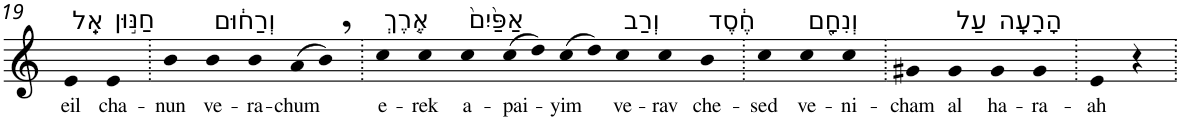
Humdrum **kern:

**kern	**text
*part1	*part1
*staff1	*staff1
*I"Piano	*
*I'Pno	*
!!LO:PB:g=z
*clefG2	*
*k[]	*
=19	=19
!LO:TX:a:t=אֵֽל	!
!	!LO:LY:b
4e	eil
!LO:TX:a:t=חַנּ֣וּן	!
!	!LO:LY:b
4e	cha-
=20.	=20.
!	!LO:LY:b
4b	-nun
!LO:TX:a:t=וְרַח֔וּם	!
!	!LO:LY:b
4b	ve-
!	!LO:LY:b
4b	-ra-
!	!LO:LY:b
(>8a	-chum
8b,)	.
=21.	=21.
!LO:TX:a:t=אֶ֤רֶךְ	!
!	!LO:LY:b
4cc	e-
!	!LO:LY:b
4cc	-rek
!LO:TX:a:t=אַפַּ֙יִם֙	!
!	!LO:LY:b
4cc	a-
!	!LO:LY:b
(>8cc	-pai-
8dd)	.
!	!LO:LY:b
(>8cc	-yim
8dd)	.
!LO:TX:a:t=וְרַב	!
!	!LO:LY:b
4cc	ve-
!	!LO:LY:b
4cc	-rav
!LO:TX:a:t=חֶ֔סֶד	!
!	!LO:LY:b
4b	che-
=22.	=22.
!	!LO:LY:b
4cc	-sed
!LO:TX:a:t=וְנִחָ֖ם	!
!	!LO:LY:b
4cc	ve-
!	!LO:LY:b
4cc	-ni-
=23.	=23.
!	!LO:LY:b
4g#X	-cham
!LO:TX:a:t=עַל	!
!	!LO:LY:b
4g#	al
!LO:TX:a:t=הָרָעָֽה	!
!	!LO:LY:b
4g#	ha-
!	!LO:LY:b
4g#	-ra-
=24.	=24.
!	!LO:LY:b
4e	-ah
4r	.
=.	=.
*-	*-
